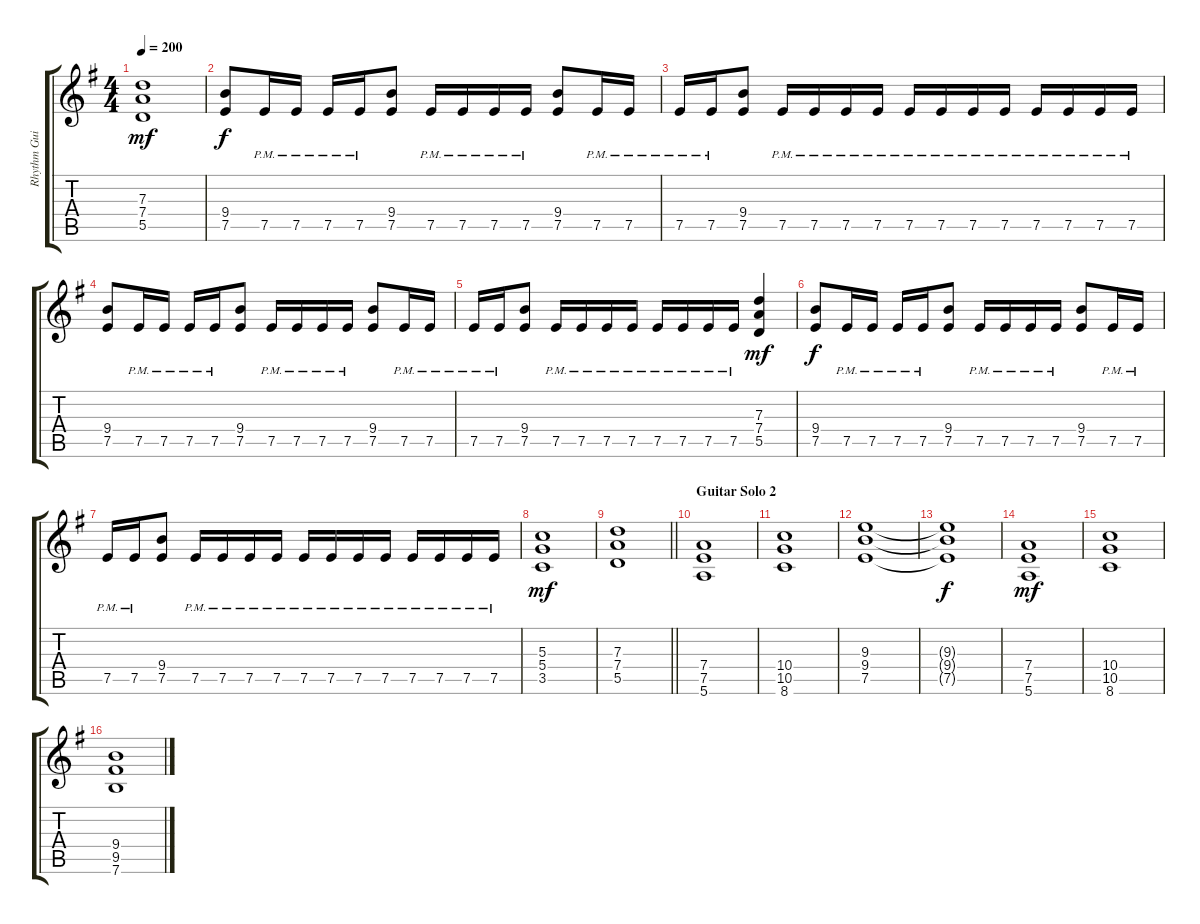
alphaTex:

\track ("Rhythm Guitar 2" "Rhythm Gui") {instrument distortionguitar}
\staff {score tabs}
\tuning (E4 B3 G3 D3 A2 E2) {hide}
\ts (4 4)
\tempo 200
\clef g2
\ks g
(7.3 7.4 5.5).1{dy mf} |
(9.4 7.5).8{dy f} 7.5{pm}.16 7.5{pm}.16 7.5{pm}.16 7.5{pm}.16 (9.4 7.5).8 7.5{pm}.16 7.5{pm}.16 7.5{pm}.16 7.5{pm}.16 (9.4 7.5).8 7.5{pm}.16 7.5{pm}.16 |
7.5{pm}.16 7.5{pm}.16 (9.4 7.5).8 7.5{pm}.16 7.5{pm}.16 7.5{pm}.16 7.5{pm}.16 7.5{pm}.16 7.5{pm}.16 7.5{pm}.16 7.5{pm}.16 7.5{pm}.16 7.5{pm}.16 7.5{pm}.16 7.5{pm}.16 |
(9.4 7.5).8 7.5{pm}.16 7.5{pm}.16 7.5{pm}.16 7.5{pm}.16 (9.4 7.5).8 7.5{pm}.16 7.5{pm}.16 7.5{pm}.16 7.5{pm}.16 (9.4 7.5).8 7.5{pm}.16 7.5{pm}.16 |
7.5{pm}.16 7.5{pm}.16 (9.4 7.5).8 7.5{pm}.16 7.5{pm}.16 7.5{pm}.16 7.5{pm}.16 7.5{pm}.16 7.5{pm}.16 7.5{pm}.16 7.5{pm}.16 (7.3 7.4 5.5).4{dy mf} |
(9.4 7.5).8{dy f} 7.5{pm}.16 7.5{pm}.16 7.5{pm}.16 7.5{pm}.16 (9.4 7.5).8 7.5{pm}.16 7.5{pm}.16 7.5{pm}.16 7.5{pm}.16 (9.4 7.5).8 7.5{pm}.16 7.5{pm}.16 |
7.5{pm}.16 7.5{pm}.16 (9.4 7.5).8 7.5{pm}.16 7.5{pm}.16 7.5{pm}.16 7.5{pm}.16 7.5{pm}.16 7.5{pm}.16 7.5{pm}.16 7.5{pm}.16 7.5{pm}.16 7.5{pm}.16 7.5{pm}.16 7.5{pm}.16 |
(5.3 5.4 3.5).1{dy mf} |
\barLineRight lightlight
(7.3 7.4 5.5).1 |
\section ("" "Guitar Solo 2")
(7.4 7.5 5.6).1 |
(10.4 10.5 8.6).1 |
(9.3 9.4 7.5).1 |
(9.3{t} 9.4{t} 7.5{t}).1{dy f} |
(7.4 7.5 5.6).1{dy mf} |
(10.4 10.5 8.6).1 |
(9.4 9.5 7.6).1
